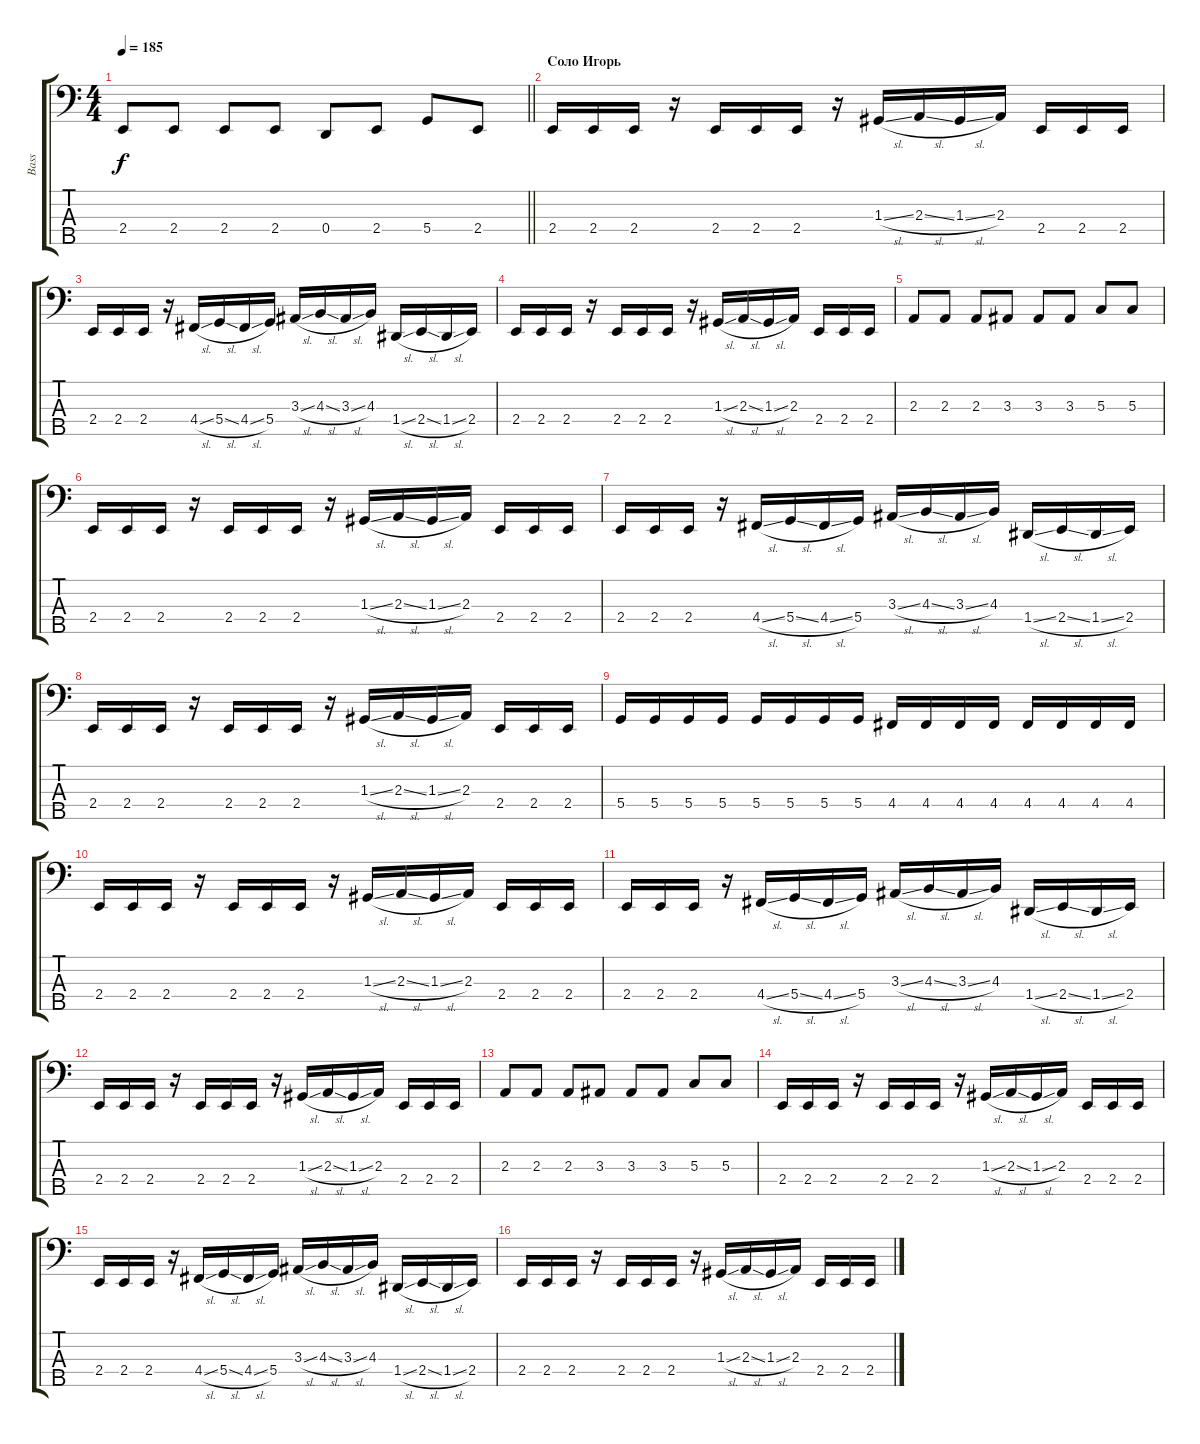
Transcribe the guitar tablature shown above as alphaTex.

\track ("Bass" "Bass") {instrument electricbasspick}
\staff {score tabs}
\tuning (F2 C2 G1 D1 A0) {hide}
\ts (4 4)
\tempo 185
\clef f4
\barLineRight lightlight
\ks c
2.4.8{dy f} 2.4.8 2.4.8 2.4.8 0.4.8 2.4.8 5.4.8 2.4.8 |
\section ("" "Соло Игорь")
2.4.16 2.4.16 2.4.16 r.16 2.4.16 2.4.16 2.4.16 r.16 1.3{sl}.16 2.3{sl}.16 1.3{sl}.16 2.3.16 2.4.16 2.4.16 2.4.16 |
2.4.16 2.4.16 2.4.16 r.16 4.4{sl}.16 5.4{sl}.16 4.4{sl}.16 5.4.16 3.3{sl}.16 4.3{sl}.16 3.3{sl}.16 4.3.16 1.4{sl}.16 2.4{sl}.16 1.4{sl}.16 2.4.16 |
2.4.16 2.4.16 2.4.16 r.16 2.4.16 2.4.16 2.4.16 r.16 1.3{sl}.16 2.3{sl}.16 1.3{sl}.16 2.3.16 2.4.16 2.4.16 2.4.16 |
2.3.8 2.3.8 2.3.8 3.3.8 3.3.8 3.3.8 5.3.8 5.3.8 |
2.4.16 2.4.16 2.4.16 r.16 2.4.16 2.4.16 2.4.16 r.16 1.3{sl}.16 2.3{sl}.16 1.3{sl}.16 2.3.16 2.4.16 2.4.16 2.4.16 |
2.4.16 2.4.16 2.4.16 r.16 4.4{sl}.16 5.4{sl}.16 4.4{sl}.16 5.4.16 3.3{sl}.16 4.3{sl}.16 3.3{sl}.16 4.3.16 1.4{sl}.16 2.4{sl}.16 1.4{sl}.16 2.4.16 |
2.4.16 2.4.16 2.4.16 r.16 2.4.16 2.4.16 2.4.16 r.16 1.3{sl}.16 2.3{sl}.16 1.3{sl}.16 2.3.16 2.4.16 2.4.16 2.4.16 |
5.4.16 5.4.16 5.4.16 5.4.16 5.4.16 5.4.16 5.4.16 5.4.16 4.4.16 4.4.16 4.4.16 4.4.16 4.4.16 4.4.16 4.4.16 4.4.16 |
2.4.16 2.4.16 2.4.16 r.16 2.4.16 2.4.16 2.4.16 r.16 1.3{sl}.16 2.3{sl}.16 1.3{sl}.16 2.3.16 2.4.16 2.4.16 2.4.16 |
2.4.16 2.4.16 2.4.16 r.16 4.4{sl}.16 5.4{sl}.16 4.4{sl}.16 5.4.16 3.3{sl}.16 4.3{sl}.16 3.3{sl}.16 4.3.16 1.4{sl}.16 2.4{sl}.16 1.4{sl}.16 2.4.16 |
2.4.16 2.4.16 2.4.16 r.16 2.4.16 2.4.16 2.4.16 r.16 1.3{sl}.16 2.3{sl}.16 1.3{sl}.16 2.3.16 2.4.16 2.4.16 2.4.16 |
2.3.8 2.3.8 2.3.8 3.3.8 3.3.8 3.3.8 5.3.8 5.3.8 |
2.4.16 2.4.16 2.4.16 r.16 2.4.16 2.4.16 2.4.16 r.16 1.3{sl}.16 2.3{sl}.16 1.3{sl}.16 2.3.16 2.4.16 2.4.16 2.4.16 |
2.4.16 2.4.16 2.4.16 r.16 4.4{sl}.16 5.4{sl}.16 4.4{sl}.16 5.4.16 3.3{sl}.16 4.3{sl}.16 3.3{sl}.16 4.3.16 1.4{sl}.16 2.4{sl}.16 1.4{sl}.16 2.4.16 |
2.4.16 2.4.16 2.4.16 r.16 2.4.16 2.4.16 2.4.16 r.16 1.3{sl}.16 2.3{sl}.16 1.3{sl}.16 2.3.16 2.4.16 2.4.16 2.4.16
